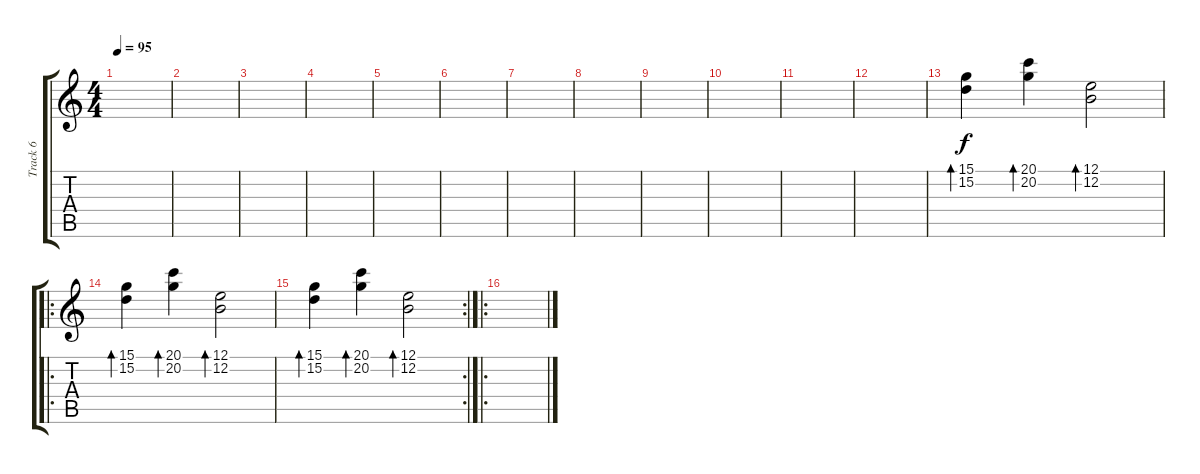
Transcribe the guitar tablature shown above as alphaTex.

\track ("Track 6" "Track 6") {instrument drawbarorgan}
\staff {score tabs}
\tuning (E4 B3 G3 D3 A2 E2) {hide}
\ts (4 4)
\tempo 95
\clef g2
\ks c
|
|
|
|
|
|
|
|
|
|
|
|
(15.1 15.2).4{bd 240 instrument acousticgrandpiano} (20.1 20.2).4{bd 240} (12.1 12.2).2{bd 240} |
\ro
(15.1 15.2).4{bd 240 instrument acousticgrandpiano} (20.1 20.2).4{bd 240} (12.1 12.2).2{bd 240} |
\rc 2
(15.1 15.2).4{bd 240 instrument acousticgrandpiano} (20.1 20.2).4{bd 240} (12.1 12.2).2{bd 240} |
\ro
